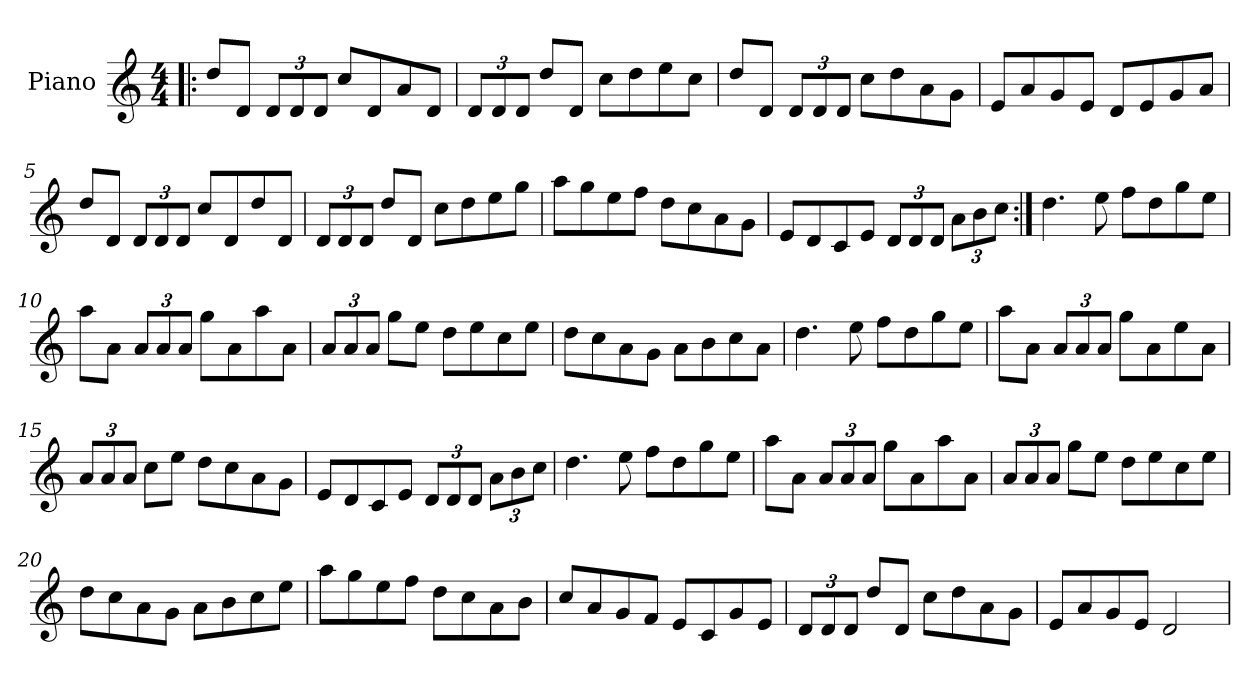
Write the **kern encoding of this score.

**kern
*part1
*staff1
*I"Piano
*I'Pno
*clefG2
*k[]
*M4/4
=1!|:
8dd/L
8d/J
12d/L
12d/
12d/J
8cc/L
8d/
8a/
8d/J
=2
12d/L
12d/
12d/J
8dd/L
8d/J
8cc\L
8dd\
8ee\
8cc\J
=3
8dd/L
8d/J
12d/L
12d/
12d/J
8cc\L
8dd\
8a\
8g\J
=4
8e/L
8a/
8g/
8e/J
8d/L
8e/
8g/
8a/J
!!LO:LB:g=z
=5
8dd/L
8d/J
12d/L
12d/
12d/J
8cc/L
8d/
8dd/
8d/J
=6
12d/L
12d/
12d/J
8dd/L
8d/J
8cc\L
8dd\
8ee\
8gg\J
=7
8aa\L
8gg\
8ee\
8ff\J
8dd\L
8cc\
8a\
8g\J
=8
8e/L
8d/
8c/
8e/J
12d/L
12d/
12d/J
12a\L
12b\
12cc\J
!!LO:LB:g=z
=9:|!
4.dd\
8ee\
8ff\L
8dd\
8gg\
8ee\J
=10
8aa\L
8a\J
12a/L
12a/
12a/J
8gg\L
8a\
8aa\
8a\J
=11
12a/L
12a/
12a/J
8gg\L
8ee\J
8dd\L
8ee\
8cc\
8ee\J
=12
8dd\L
8cc\
8a\
8g\J
8a\L
8b\
8cc\
8a\J
!!LO:LB:g=z
=13
4.dd\
8ee\
8ff\L
8dd\
8gg\
8ee\J
=14
8aa\L
8a\J
12a/L
12a/
12a/J
8gg\L
8a\
8ee\
8a\J
=15
12a/L
12a/
12a/J
8cc\L
8ee\J
8dd\L
8cc\
8a\
8g\J
=16
8e/L
8d/
8c/
8e/J
12d/L
12d/
12d/J
12a\L
12b\
12cc\J
!!LO:LB:g=z
=17
4.dd\
8ee\
8ff\L
8dd\
8gg\
8ee\J
=18
8aa\L
8a\J
12a/L
12a/
12a/J
8gg\L
8a\
8aa\
8a\J
=19
12a/L
12a/
12a/J
8gg\L
8ee\J
8dd\L
8ee\
8cc\
8ee\J
=20
8dd\L
8cc\
8a\
8g\J
8a\L
8b\
8cc\
8ee\J
!!LO:LB:g=z
=21
8aa\L
8gg\
8ee\
8ff\J
8dd\L
8cc\
8a\
8b\J
=22
8cc/L
8a/
8g/
8f/J
8e/L
8c/
8g/
8e/J
=23
12d/L
12d/
12d/J
8dd/L
8d/J
8cc\L
8dd\
8a\
8g\J
=24
8e/L
8a/
8g/
8e/J
2d/
=
*-
